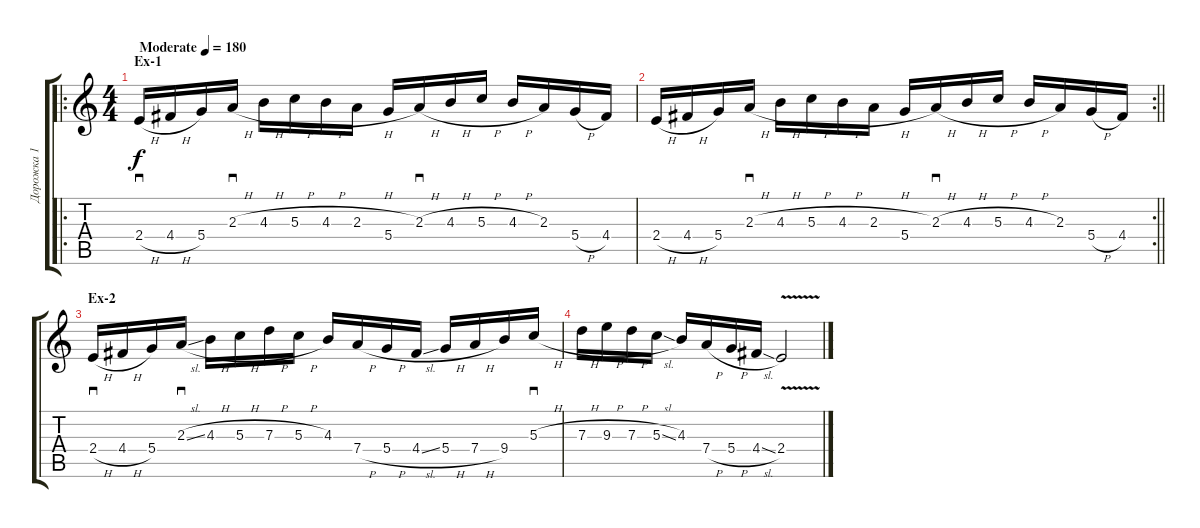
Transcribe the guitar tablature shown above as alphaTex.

\track ("Дорожка 1" "Дорожка 1") {instrument overdrivenguitar}
\staff {score tabs}
\tuning (E4 B3 G3 D3 A2 E2) {hide}
\ro
\ts (4 4)
\section ("" "Ex-1")
\tempo (180 "Moderate")
\clef g2
\ks c
2.4{h}.16{sd dy f instrument overdrivenguitar} 4.4{h}.16 5.4.16 2.3{h}.16{sd} 4.3{h}.16 5.3{h}.16 4.3{h}.16 2.3{h}.16 5.4.16 2.3{h}.16{sd} 4.3{h}.16 5.3{h}.16 4.3{h}.16 2.3.16 5.4{h}.16 4.4.16 |
\rc 2
\barLineRight lightlight
2.4{h}.16 4.4{h}.16 5.4.16 2.3{h}.16{sd} 4.3{h}.16 5.3{h}.16 4.3{h}.16 2.3{h}.16 5.4.16 2.3{h}.16{sd} 4.3{h}.16 5.3{h}.16 4.3{h}.16 2.3.16 5.4{h}.16 4.4.16 |
\section ("" "Ex-2")
2.4{h}.16{sd} 4.4{h}.16 5.4.16 2.3{sl}.16{sd} 4.3{h}.16 5.3{h}.16 7.3{h}.16 5.3{h}.16 4.3.16 7.4{h}.16 5.4{h}.16 4.4{sl}.16 5.4{h}.16 7.4{h}.16 9.4.16 5.3{h}.16{sd} |
7.3{h}.16 9.3{h}.16 7.3{h}.16 5.3{sl}.16 4.3.16 7.4{h}.16 5.4{h}.16 4.4{sl}.16 2.4{v}.2
